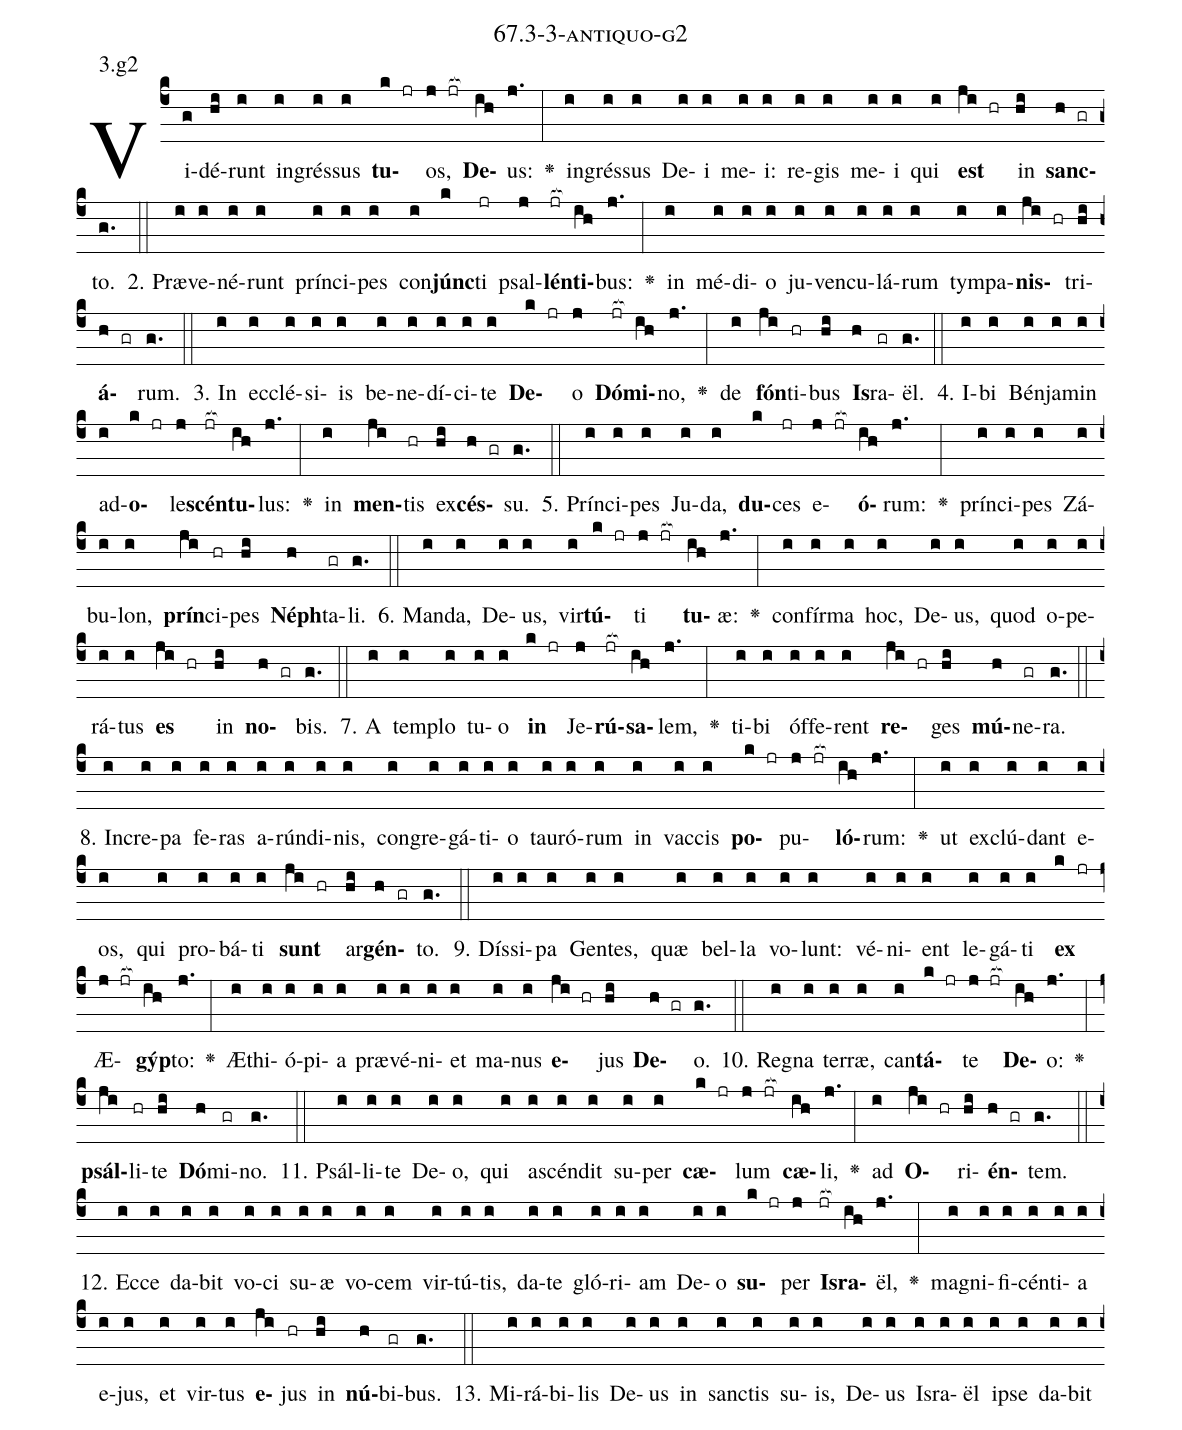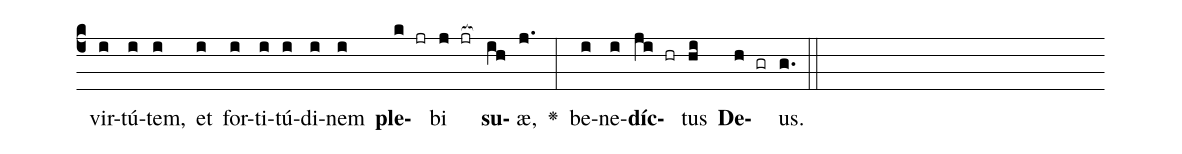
name: 67.3-3-antiquo-g2;
annotation: 3.g2;
%%
(c4)Vi(g)dé(hi)runt(i) in(i)grés(i)sus(i) <b>tu</b>(k jr)os,(j jr[ocb:1{]) <b>De</b>(ih[ocb:0}])us:(j.) <v>\greheightstar</v>(:) in(i)grés(i)sus(i) De(i)i(i) me(i)i:(i) re(i)gis(i) me(i)i(i) qui(i) <b>est</b>(ji hr) in(hi) <b>sanc</b>(h gr)to.(g.) (::)
2. Præ(i)ve(i)né(i)runt(i) prín(i)ci(i)pes(i) con(i)<b>júnc</b>(k)ti(jr) psal(j)<b>lén</b>(jr[ocb:1{])<b>ti</b>(ih[ocb:0}])bus:(j.) <v>\greheightstar</v>(:) in(i) mé(i)di(i)o(i) ju(i)ven(i)cu(i)lá(i)rum(i) tym(i)pa(i)<b>nis</b>(ji hr)tri(hi)<b>á</b>(h gr)rum.(g.) (::)
3. In(i) ec(i)clé(i)si(i)is(i) be(i)ne(i)dí(i)ci(i)te(i) <b>De</b>(k jr)o(j) <b>Dó</b>(jr[ocb:1{])<b>mi</b>(ih[ocb:0}])no,(j.) <v>\greheightstar</v>(:) de(i) <b>fón</b>(ji)ti(hr)bus(hi) <b>Is</b>(h)ra(gr)ël.(g.) (::)
4. I(i)bi(i) Bén(i)ja(i)min(i) ad(i)<b>o</b>(k jr)le(j)<b>scén</b>(jr[ocb:1{])<b>tu</b>(ih[ocb:0}])lus:(j.) <v>\greheightstar</v>(:) in(i) <b>men</b>(ji)tis(hr) ex(hi)<b>cés</b>(h gr)su.(g.) (::)
5. Prín(i)ci(i)pes(i) Ju(i)da,(i) <b>du</b>(k)ces(jr) e(j jr[ocb:1{])<b>ó</b>(ih[ocb:0}])rum:(j.) <v>\greheightstar</v>(:) prín(i)ci(i)pes(i) Zá(i)bu(i)lon,(i) <b>prín</b>(ji)ci(hr)pes(hi) <b>Néph</b>(h)ta(gr)li.(g.) (::)
6. Man(i)da,(i) De(i)us,(i) vir(i)<b>tú</b>(k jr)ti(j jr[ocb:1{]) <b>tu</b>(ih[ocb:0}])æ:(j.) <v>\greheightstar</v>(:) con(i)fír(i)ma(i) hoc,(i) De(i)us,(i) quod(i) o(i)pe(i)rá(i)tus(i) <b>es</b>(ji hr) in(hi) <b>no</b>(h gr)bis.(g.) (::)
7. A(i) tem(i)plo(i) tu(i)o(i) <b>in</b>(k jr) Je(j)<b>rú</b>(jr[ocb:1{])<b>sa</b>(ih[ocb:0}])lem,(j.) <v>\greheightstar</v>(:) ti(i)bi(i) óf(i)fe(i)rent(i) <b>re</b>(ji hr)ges(hi) <b>mú</b>(h)ne(gr)ra.(g.) (::)
8. In(i)cre(i)pa(i) fe(i)ras(i) a(i)rún(i)di(i)nis,(i) con(i)gre(i)gá(i)ti(i)o(i) tau(i)ró(i)rum(i) in(i) vac(i)cis(i) <b>po</b>(k jr)pu(j jr[ocb:1{])<b>ló</b>(ih[ocb:0}])rum:(j.) <v>\greheightstar</v>(:) ut(i) ex(i)clú(i)dant(i) e(i)os,(i) qui(i) pro(i)bá(i)ti(i) <b>sunt</b>(ji hr) ar(hi)<b>gén</b>(h gr)to.(g.) (::)
9. Dís(i)si(i)pa(i) Gen(i)tes,(i) quæ(i) bel(i)la(i) vo(i)lunt:(i) vé(i)ni(i)ent(i) le(i)gá(i)ti(i) <b>ex</b>(k jr) Æ(j jr[ocb:1{])<b>gýp</b>(ih[ocb:0}])to:(j.) <v>\greheightstar</v>(:) Æ(i)thi(i)ó(i)pi(i)a(i) præ(i)vé(i)ni(i)et(i) ma(i)nus(i) <b>e</b>(ji hr)jus(hi) <b>De</b>(h gr)o.(g.) (::)
10. Re(i)gna(i) ter(i)ræ,(i) can(i)<b>tá</b>(k jr)te(j jr[ocb:1{]) <b>De</b>(ih[ocb:0}])o:(j.) <v>\greheightstar</v>(:) <b>psál</b>(ji)li(hr)te(hi) <b>Dó</b>(h)mi(gr)no.(g.) (::)
11. Psál(i)li(i)te(i) De(i)o,(i) qui(i) a(i)scén(i)dit(i) su(i)per(i) <b>cæ</b>(k jr)lum(j jr[ocb:1{]) <b>cæ</b>(ih[ocb:0}])li,(j.) <v>\greheightstar</v>(:) ad(i) <b>O</b>(ji hr)ri(hi)<b>én</b>(h gr)tem.(g.) (::)
12. Ec(i)ce(i) da(i)bit(i) vo(i)ci(i) su(i)æ(i) vo(i)cem(i) vir(i)tú(i)tis,(i) da(i)te(i) gló(i)ri(i)am(i) De(i)o(i) <b>su</b>(k jr)per(j) <b>Is</b>(jr[ocb:1{])<b>ra</b>(ih[ocb:0}])ël,(j.) <v>\greheightstar</v>(:) ma(i)gni(i)fi(i)cén(i)ti(i)a(i) e(i)jus,(i) et(i) vir(i)tus(i) <b>e</b>(ji)jus(hr) in(hi) <b>nú</b>(h)bi(gr)bus.(g.) (::)
13. Mi(i)rá(i)bi(i)lis(i) De(i)us(i) in(i) sanc(i)tis(i) su(i)is,(i) De(i)us(i) Is(i)ra(i)ël(i) ip(i)se(i) da(i)bit(i) vir(i)tú(i)tem,(i) et(i) for(i)ti(i)tú(i)di(i)nem(i) <b>ple</b>(k jr)bi(j jr[ocb:1{]) <b>su</b>(ih[ocb:0}])æ,(j.) <v>\greheightstar</v>(:) be(i)ne(i)<b>díc</b>(ji hr)tus(hi) <b>De</b>(h gr)us.(g.) (::)
